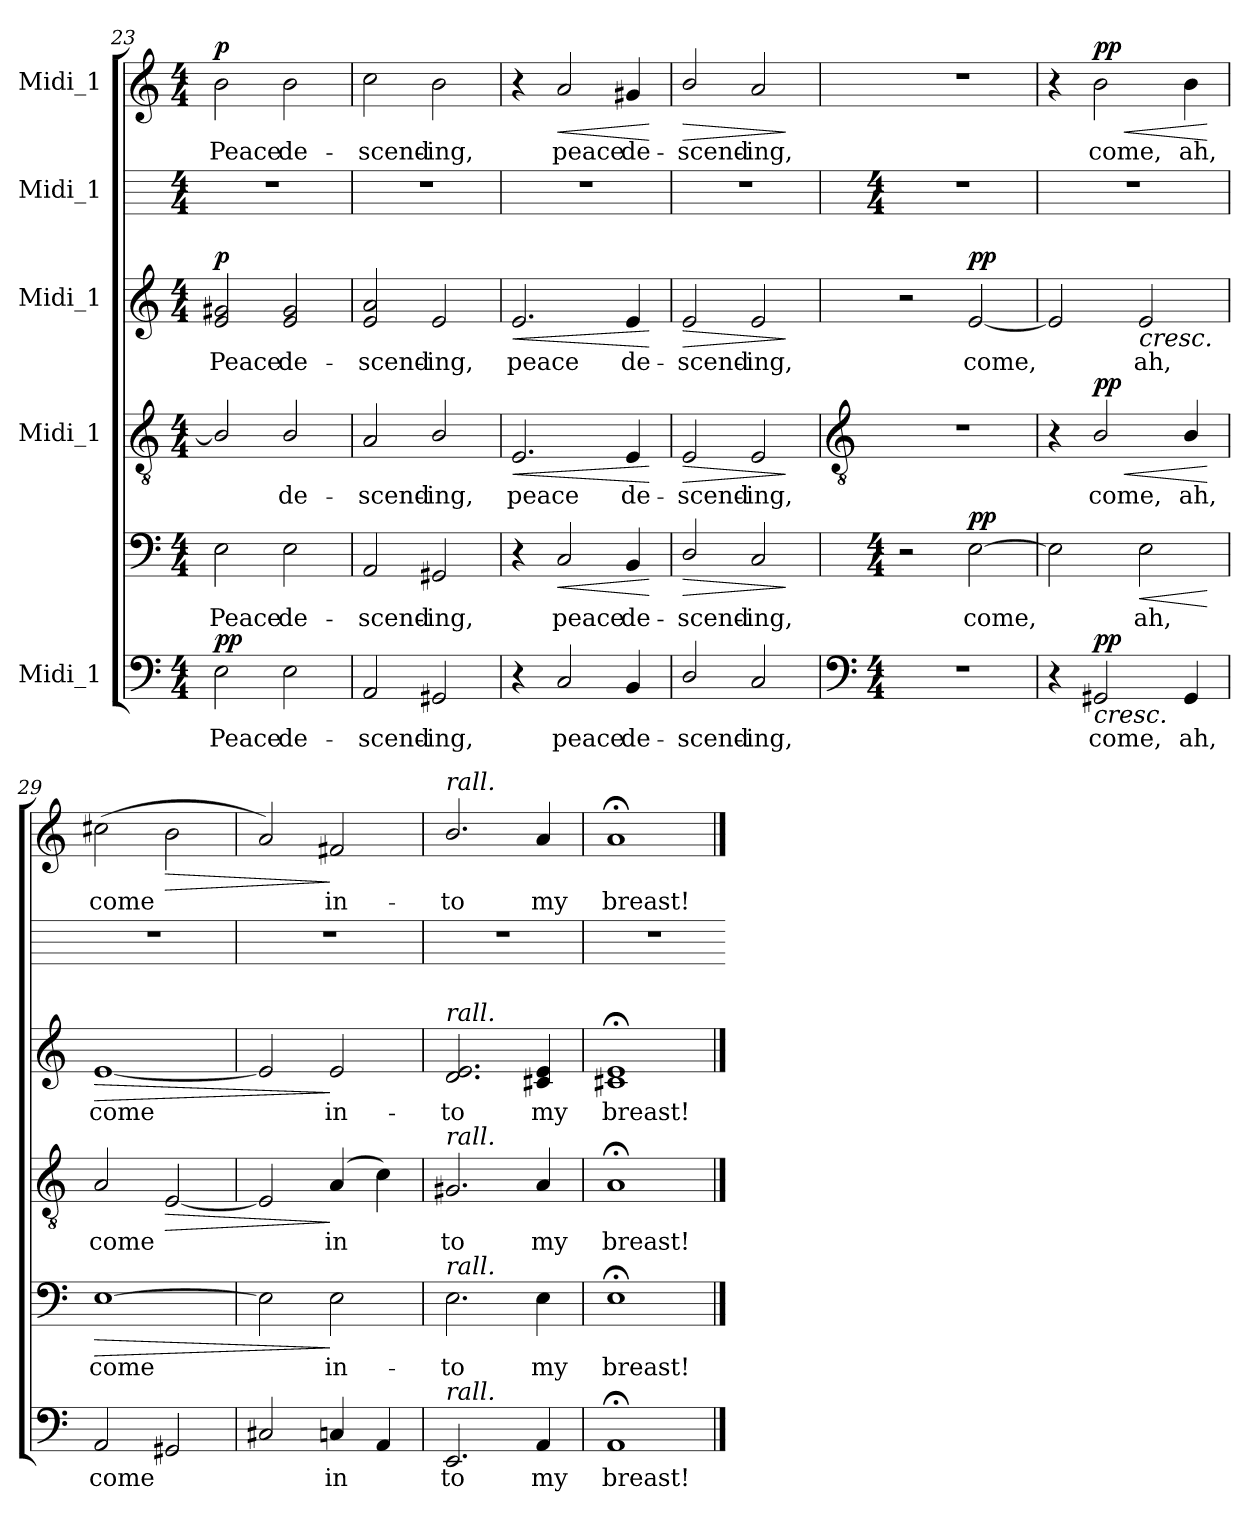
**kern	**text	**kern	**text	**dynam	**kern	**text	**dynam	**kern	**text	**dynam	**kern	**kern	**text	**dynam
*part5	*part5	*part5	*part5	*part5	*part4	*part4	*part4	*part3	*part3	*part3	*part2	*part1	*part1	*part1
*staff6	*staff6	*staff5	*staff5	*staff5/6	*staff4	*staff4	*staff4	*staff3	*staff3	*staff3	*staff2	*staff1	*staff1	*staff1
*I"Midi_1	*	*	*	*	*I"Midi_1	*	*	*I"Midi_1	*	*	*I"Midi_1	*I"Midi_1	*	*
*	*	*clefF4	*	*	*clefGv2	*	*	*clefG2	*	*	*	*clefG2	*	*
*k[]	*	*k[]	*	*	*k[]	*	*	*k[]	*	*	*	*k[]	*	*
*C:	*	*C:	*	*	*C:	*	*	*C:	*	*	*	*C:	*	*
*M4/4	*	*M4/4	*	*	*M4/4	*	*	*M4/4	*	*	*M4/4	*M4/4	*	*
=23	=23	=23	=23	=23	=23	=23	=23	=23	=23	=23	=23	=23	=23	=23
!	!LO:LY:b	!	!LO:LY:b	!LO:DY:a=2	!	!	!	!	!LO:LY:b	!	!	!	!LO:LY:b	!
!	!	!	!	!LO:DY:n=1:a	!	!	!	!	!	!LO:DY:a	!	!	!	!LO:DY:a
2E	Peace	2E	Peace	p p	2B/]	.	.	2e 2g#X	Peace	p	1r	2b	Peace	p
!	!LO:LY:b	!	!LO:LY:b	!	!	!LO:LY:b	!	!	!LO:LY:b	!	!	!	!LO:LY:b	!
2E	de-	2E	de-	.	2B/	de-	.	2e 2g#	de-	.	.	2b	de-	.
=24	=24	=24	=24	=24	=24	=24	=24	=24	=24	=24	=24	=24	=24	=24
!	!LO:LY:b	!	!LO:LY:b	!	!	!LO:LY:b	!	!	!LO:LY:b	!	!	!	!LO:LY:b	!
2AA	-scend-	2AA	-scend-	.	2A/	-scend-	.	2e 2a	-scend-	.	1r	2cc	-scend-	.
!	!LO:LY:b	!	!LO:LY:b	!	!	!LO:LY:b	!	!	!LO:LY:b	!	!	!	!LO:LY:b	!
2GG#X	-ing,	2GG#X	-ing,	.	2B/	-ing,	.	2e	-ing,	.	.	2b	-ing,	.
=25	=25	=25	=25	=25	=25	=25	=25	=25	=25	=25	=25	=25	=25	=25
!	!	!	!	!	!	!LO:LY:b	!LO:HP:b	!	!LO:LY:b	!LO:HP:b	!	!	!	!
4r	.	4r	.	.	2.E	peace	<	2.e	peace	<	1r	4r	.	.
!	!LO:LY:b	!	!LO:LY:b	!LO:HP:b	!	!	!	!	!	!	!	!	!LO:LY:b	!LO:HP:b
2C	peace	2C	peace	<	.	.	.	.	.	.	.	2a	peace	<
!	!LO:LY:b	!	!LO:LY:b	!	!	!LO:LY:b	!	!	!LO:LY:b	!	!	!	!LO:LY:b	!
4BB	de-	4BB	de-	.	4E	de-	.	4e	de-	.	.	4g#X	de-	.
.	.	.	.	[	.	.	[	.	.	[	.	.	.	[
=26	=26	=26	=26	=26	=26	=26	=26	=26	=26	=26	=26	=26	=26	=26
!	!LO:LY:b	!	!LO:LY:b	!LO:HP:b	!	!LO:LY:b	!LO:HP:b	!	!LO:LY:b	!LO:HP:b	!	!	!LO:LY:b	!LO:HP:b
2D/	-scend-	2D/	-scend-	>	2E	-scend-	>	2e	-scend-	>	1r	2b/	-scend-	>
!	!LO:LY:b	!	!LO:LY:b	!	!	!LO:LY:b	!	!	!LO:LY:b	!	!	!	!LO:LY:b	!
2C	-ing,	2C	-ing,	.	2E	-ing,	.	2e	-ing,	.	.	2a	-ing,	.
.	.	.	.	]	.	.	]	.	.	]	.	.	.	]
!!LO:LB:g=z
=27	=27	=27	=27	=27	=27	=27	=27	=27	=27	=27	=27	=27	=27	=27
*clefF4	*	*	*	*	*clefGv2	*	*	*	*	*	*	*	*	*
*k[]	*	*k[]	*	*	*	*	*	*	*	*	*	*	*	*
*C:	*	*C:	*	*	*	*	*	*	*	*	*	*	*	*
*M4/4	*	*M4/4	*	*	*	*	*	*	*	*	*M4/4	*	*	*
1r	.	2r	.	.	1r	.	.	2r	.	.	1r	1r	.	.
!	!	!	!LO:LY:b	!LO:DY:a	!	!	!	!	!LO:LY:b	!LO:DY:a	!	!	!	!
.	.	[2E	come,	pp	.	.	.	[2e	come,	pp	.	.	.	.
=28	=28	=28	=28	=28	=28	=28	=28	=28	=28	=28	=28	=28	=28	=28
4r	.	2E]	.	.	4r	.	.	2e]	.	.	1r	4r	.	.
!	!LO:LY:b	!	!	!LO:HP:b=2	!	!LO:LY:b	!LO:HP:b	!	!	!	!	!	!LO:LY:b	!LO:HP:b
!	!	!	!	!LO:DY:n=1:a=2	!	!	!LO:DY:n=1:a	!	!	!	!	!	!	!LO:DY:n=1:a
2GG#X	come,	.	.	< pp	2B/	come,	< pp	.	.	.	.	2b	come,	< pp
!	!	!	!LO:LY:b	!LO:HP:b	!	!	!	!	!LO:LY:b	!LO:HP:b	!	!	!	!
.	.	2E	ah,	<	.	.	.	2e	ah,	<	.	.	.	.
!	!LO:LY:b	!	!	!	!	!LO:LY:b	!	!	!	!	!	!	!LO:LY:b	!
4GG#	ah,	.	.	.	4B/	ah,	.	.	.	.	.	4b	ah,	.
.	.	.	.	[	.	.	[	.	.	.	.	.	.	[
=29	=29	=29	=29	=29	=29	=29	=29	=29	=29	=29	=29	=29	=29	=29
!	!LO:LY:b	!	!LO:LY:b	!LO:HP:b	!	!LO:LY:b	!	!	!LO:LY:b	!LO:HP:b	!	!	!LO:LY:b	!
2AA	come	[1E	come	>	2A	come	.	[1e	come	>	1r	(>2cc#X	come	.
!	!	!	!	!	!	!	!LO:HP:b	!	!	!	!	!	!	!LO:HP:b
2GG#X	.	.	.	.	[2E	.	>	.	.	.	.	2b	.	>
.	.	.	.	[	.	.	.	.	.	[	.	.	.	.
=30	=30	=30	=30	=30	=30	=30	=30	=30	=30	=30	=30	=30	=30	=30
2C#X	.	2E]	.	.	2E]	.	.	2e]	.	.	1r	2a)	.	.
!	!LO:LY:b	!	!LO:LY:b	!	!	!LO:LY:b	!	!	!LO:LY:b	!	!	!	!LO:LY:b	!
4Cn	-in	2E	in-	]	(<4A	in	]	2e	in-	]	.	2f#X	in-	]
4AA	.	.	.	.	4c)	.	.	.	.	.	.	.	.	.
=31	=31	=31	=31	=31	=31	=31	=31	=31	=31	=31	=31	=31	=31	=31
!	!	!	!	!	!	!	!	!	!	!	!	!LO:TX:a:i:t=rall.	!	!
!	!	!	!	!	!	!	!	!LO:TX:a:i:t=rall.	!	!	!	!	!	!
!	!	!	!	!	!LO:TX:a:i:t=rall.	!	!	!	!	!	!	!	!	!
!	!	!LO:TX:a:i:t=rall.	!	!	!	!	!	!	!	!	!	!	!	!
!LO:TX:a:i:t=rall.	!	!	!	!	!	!	!	!	!	!	!	!	!	!
!	!LO:LY:b	!	!LO:LY:b	!	!	!LO:LY:b	!	!	!LO:LY:b	!	!	!	!LO:LY:b	!
2.EE	to	2.E	to	.	2.G#X	to	.	2.d 2.e	-to	.	1r	2.b/	-to	.
!	!LO:LY:b	!	!LO:LY:b	!	!	!LO:LY:b	!	!	!LO:LY:b	!	!	!	!LO:LY:b	!
4AA	my	4E	my	.	4A	my	.	4c#X 4e	my	.	.	4a	my	.
=32	=32	=32	=32	=32	=32	=32	=32	=32	=32	=32	=32	=32	=32	=32
!	!LO:LY:b	!	!LO:LY:b	!	!	!LO:LY:b	!	!	!LO:LY:b	!	!	!	!LO:LY:b	!
1AA;<	breast!	1E;<	breast!	.	1A;<	breast!	.	1c#X;< 1e;<	breast!	.	1r	1a;<	breast!	.
==	==	==	==	==	==	==	==	==	==	==	=	==	==	==
*-	*-	*-	*-	*-	*-	*-	*-	*-	*-	*-	*-	*-	*-	*-
